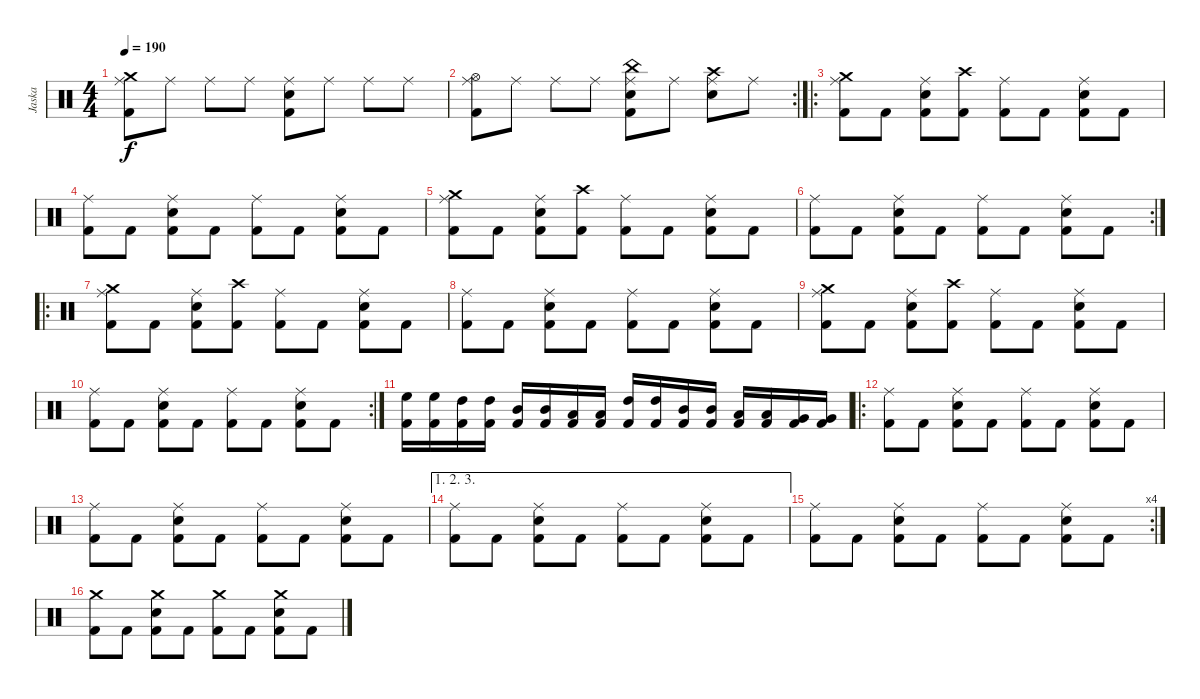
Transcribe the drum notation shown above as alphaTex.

\track ("Jaska" "Jaska") {instrument percussion}
\staff {score}
\articulation defaults
\ts (4 4)
\tempo 190
\clef neutral
\ks c
("Ride (middle)" "Crash medium (hit)" "Kick (hit) 2").8{dy f} "Ride (middle)".8 "Ride (middle)".8 "Ride (middle)".8 ("Ride (middle)" "Snare (hit) 2" "Kick (hit) 2").8 "Ride (middle)".8 "Ride (middle)".8 "Ride (middle)".8 |
\rc 2
("Ride (middle)" "Hi-Hat (open)" "Kick (hit) 2").8 "Ride (middle)".8 "Ride (middle)".8 "Ride (middle)".8 ("Ride (middle)" "China (hit)" "Snare (hit) 2" "Kick (hit) 2").8 "Ride (middle)".8 ("Ride (middle)" "Crash high (hit)" "Snare (hit) 2").8 "Ride (middle)".8 |
\ro
("Ride (middle)" "Crash medium (hit)" "Kick (hit) 2").8 "Kick (hit) 2".8 ("Ride (middle)" "Snare (hit) 2" "Kick (hit) 2").8 ("Crash high (hit)" "Kick (hit) 2").8 ("Ride (middle)" "Kick (hit) 2").8 "Kick (hit) 2".8 ("Ride (middle)" "Snare (hit) 2" "Kick (hit) 2").8 "Kick (hit) 2".8 |
("Ride (middle)" "Kick (hit) 2").8 "Kick (hit) 2".8 ("Ride (middle)" "Snare (hit) 2" "Kick (hit) 2").8 "Kick (hit) 2".8 ("Ride (middle)" "Kick (hit) 2").8 "Kick (hit) 2".8 ("Ride (middle)" "Snare (hit) 2" "Kick (hit) 2").8 "Kick (hit) 2".8 |
("Ride (middle)" "Crash medium (hit)" "Kick (hit) 2").8 "Kick (hit) 2".8 ("Ride (middle)" "Snare (hit) 2" "Kick (hit) 2").8 ("Crash high (hit)" "Kick (hit) 2").8 ("Ride (middle)" "Kick (hit) 2").8 "Kick (hit) 2".8 ("Ride (middle)" "Snare (hit) 2" "Kick (hit) 2").8 "Kick (hit) 2".8 |
\rc 2
("Ride (middle)" "Kick (hit) 2").8 "Kick (hit) 2".8 ("Ride (middle)" "Snare (hit) 2" "Kick (hit) 2").8 "Kick (hit) 2".8 ("Ride (middle)" "Kick (hit) 2").8 "Kick (hit) 2".8 ("Ride (middle)" "Snare (hit) 2" "Kick (hit) 2").8 "Kick (hit) 2".8 |
\ro
("Ride (middle)" "Crash medium (hit)" "Kick (hit) 2").8 "Kick (hit) 2".8 ("Ride (middle)" "Snare (hit) 2" "Kick (hit) 2").8 ("Crash high (hit)" "Kick (hit) 2").8 ("Ride (middle)" "Kick (hit) 2").8 "Kick (hit) 2".8 ("Ride (middle)" "Snare (hit) 2" "Kick (hit) 2").8 "Kick (hit) 2".8 |
("Ride (middle)" "Kick (hit) 2").8 "Kick (hit) 2".8 ("Ride (middle)" "Snare (hit) 2" "Kick (hit) 2").8 "Kick (hit) 2".8 ("Ride (middle)" "Kick (hit) 2").8 "Kick (hit) 2".8 ("Ride (middle)" "Snare (hit) 2" "Kick (hit) 2").8 "Kick (hit) 2".8 |
("Ride (middle)" "Crash medium (hit)" "Kick (hit) 2").8 "Kick (hit) 2".8 ("Ride (middle)" "Snare (hit) 2" "Kick (hit) 2").8 ("Crash high (hit)" "Kick (hit) 2").8 ("Ride (middle)" "Kick (hit) 2").8 "Kick (hit) 2".8 ("Ride (middle)" "Snare (hit) 2" "Kick (hit) 2").8 "Kick (hit) 2".8 |
\rc 2
("Ride (middle)" "Kick (hit) 2").8 "Kick (hit) 2".8 ("Ride (middle)" "Snare (hit) 2" "Kick (hit) 2").8 "Kick (hit) 2".8 ("Ride (middle)" "Kick (hit) 2").8 "Kick (hit) 2".8 ("Ride (middle)" "Snare (hit) 2" "Kick (hit) 2").8 "Kick (hit) 2".8 |
("High Floor Tom (hit)" "Kick (hit) 2").16 ("High Floor Tom (hit)" "Kick (hit) 2").16 ("High Tom (hit)" "Kick (hit) 2").16 ("High Tom (hit)" "Kick (hit) 2").16 ("Mid Tom (hit)" "Kick (hit) 2").16 ("Mid Tom (hit)" "Kick (hit) 2").16 ("Low Tom (hit)" "Kick (hit) 2").16 ("Low Tom (hit)" "Kick (hit) 2").16 ("High Tom (hit)" "Kick (hit) 2").16 ("High Tom (hit)" "Kick (hit) 2").16 ("Mid Tom (hit)" "Kick (hit) 2").16 ("Mid Tom (hit)" "Kick (hit) 2").16 ("Low Tom (hit)" "Kick (hit) 2").16 ("Low Tom (hit)" "Kick (hit) 2").16 ("Very Low Tom (hit)" "Kick (hit) 2").16 ("Very Low Tom (hit)" "Kick (hit) 2").16 |
\ro
("Ride (middle)" "Kick (hit) 2").8 "Kick (hit) 2".8 ("Ride (middle)" "Snare (hit) 2" "Kick (hit) 2").8 "Kick (hit) 2".8 ("Ride (middle)" "Kick (hit) 2").8 "Kick (hit) 2".8 ("Ride (middle)" "Snare (hit) 2" "Kick (hit) 2").8 "Kick (hit) 2".8 |
("Ride (middle)" "Kick (hit) 2").8 "Kick (hit) 2".8 ("Ride (middle)" "Snare (hit) 2" "Kick (hit) 2").8 "Kick (hit) 2".8 ("Ride (middle)" "Kick (hit) 2").8 "Kick (hit) 2".8 ("Ride (middle)" "Snare (hit) 2" "Kick (hit) 2").8 "Kick (hit) 2".8 |
\ae (1 2 3)
("Ride (middle)" "Kick (hit) 2").8 "Kick (hit) 2".8 ("Ride (middle)" "Snare (hit) 2" "Kick (hit) 2").8 "Kick (hit) 2".8 ("Ride (middle)" "Kick (hit) 2").8 "Kick (hit) 2".8 ("Ride (middle)" "Snare (hit) 2" "Kick (hit) 2").8 "Kick (hit) 2".8 |
\rc 4
("Ride (middle)" "Kick (hit) 2").8 "Kick (hit) 2".8 ("Ride (middle)" "Snare (hit) 2" "Kick (hit) 2").8 "Kick (hit) 2".8 ("Ride (middle)" "Kick (hit) 2").8 "Kick (hit) 2".8 ("Ride (middle)" "Snare (hit) 2" "Kick (hit) 2").8 "Kick (hit) 2".8 |
("Crash medium (hit)" "Kick (hit) 2").8 "Kick (hit) 2".8 ("Crash medium (hit)" "Snare (hit) 2" "Kick (hit) 2").8 "Kick (hit) 2".8 ("Crash medium (hit)" "Kick (hit) 2").8 "Kick (hit) 2".8 ("Crash medium (hit)" "Snare (hit) 2" "Kick (hit) 2").8 "Kick (hit) 2".8
